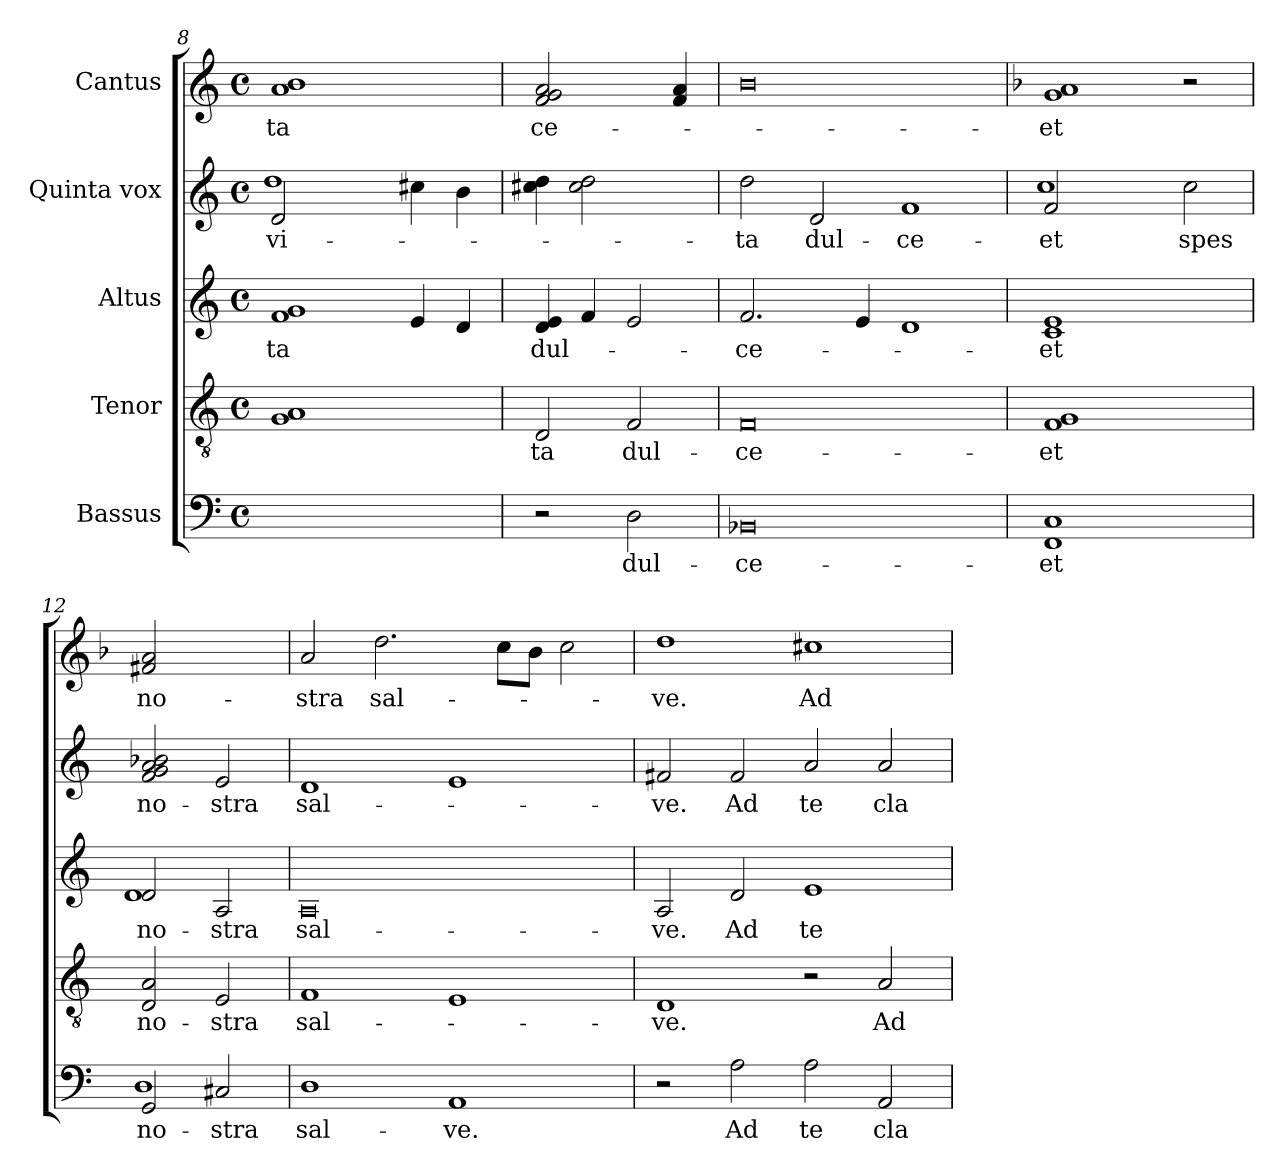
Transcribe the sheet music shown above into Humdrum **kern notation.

**kern	**text	**kern	**text	**kern	**text	**kern	**text	**kern	**text
*part5	*part5	*part4	*part4	*part3	*part3	*part2	*part2	*part1	*part1
*staff5	*staff5	*staff4	*staff4	*staff3	*staff3	*staff2	*staff2	*staff1	*staff1
*I"Bassus	*	*I"Tenor	*	*I"Altus	*	*I"Quinta vox	*	*I"Cantus	*
*clefF4	*	*clefGv2	*	*clefG2	*	*clefG2	*	*clefG2	*
*k[]	*	*k[]	*	*k[]	*	*k[]	*	*k[]	*
*M4/4	*	*M4/4	*	*M4/4	*	*M4/4	*	*M4/4	*
*met(c)	*	*met(c)	*	*met(c)	*	*met(c)	*	*met(c)	*
=8	=8	=8	=8	=8	=8	=8	=8	=8	=8
!	!	!	!	!	!LO:LY:b	!	!LO:LY:b	!	!
*	*	*	*	*	*	*^	*	*	*
!	!	!	!	!	!	!	!	!LO:LY:b	!	!LO:LY:b
1ryy	.	1G 1A	.	1f 1g	-ta	2d/	1dd	vi-	1a 1b	-ta
.	.	.	.	.	.	2ryy	.	.	.	.
2ryy	.	2ryy	.	4e/	.	2ryy	4cc#X\	.	2ryy	.
.	.	.	.	4d/	.	.	4b\	.	.	.
=9	=9	=9	=9	=9	=9	=9	=9	=9	=9	=9
!	!	!	!LO:LY:b	!	!LO:LY:b	!	!	!	!	!LO:LY:b
*	*	*	*	*	*	*v	*v	*	*	*
2r	.	2D/	-ta	4d 4e	dul-	4cc#X 4dd	.	2f/ 2g/ 2a/	-ce-
.	.	.	.	4f/	.	2cc#\ 2dd\	.	.	.
!	!LO:LY:b	!	!LO:LY:b	!	!	!	!	!	!
2D\	dul-	2F/	dul-	2e/	.	.	.	4ryy	.
.	.	.	.	.	.	4ryy	.	4f/ 4a/	.
!!LO:PB:g=z
=10	=10	=10	=10	=10	=10	=10	=10	=10	=10
!	!LO:LY:b	!	!LO:LY:b	!	!LO:LY:b	!	!LO:LY:b	!	!
0BB-X	-ce-	0F	-ce-	2.f/	-ce-	2dd\	-ta	0b	.
!	!	!	!	!	!	!	!LO:LY:b	!	!
.	.	.	.	.	.	2d/	dul-	.	.
.	.	.	.	4e/	.	.	.	.	.
!	!	!	!	!	!	!	!LO:LY:b	!	!
.	.	.	.	1d	.	1f	-ce-	.	.
=11	=11	=11	=11	=11	=11	=11	=11	=11	=11
*	*	*	*	*	*	*	*	*k[b-]	*
*	*	*	*	*	*	*	*	*F:	*
!	!LO:LY:b	!	!LO:LY:b	!	!LO:LY:b	!	!LO:LY:b	!	!
*	*	*	*	*	*	*^	*	*	*
!	!	!	!	!	!	!	!	!LO:LY:b	!	!LO:LY:b
1FF 1C	et	1F 1G	et	1c 1e	et	2f/	1cc	et	1g 1a	et
.	.	.	.	.	.	1ryy	.	.	.	.
!	!	!	!	!	!	!	!	!LO:LY:b	!	!
2ryy	.	2ryy	.	2ryy	.	.	2cc\	spes	2r	.
=12	=12	=12	=12	=12	=12	=12	=12	=12	=12	=12
!	!LO:LY:b	!	!	!	!	!	!	!	!	!
*^	*	*	*	*	*	*	*	*	*	*
!	!	!LO:LY:b	!	!LO:LY:b	!	!LO:LY:b	!	!	!	!	!
*	*	*	*	*	*^	*	*	*	*	*	*
!	!	!	!	!	!	!	!LO:LY:b	!	!	!LO:LY:b	!	!LO:LY:b
*	*	*	*	*	*	*	*	*v	*v	*	*	*
2GG/	1D	no-	2D/ 2A/	no-	2d/	1d	no-	2f/ 2g/ 2a/ 2b-X/	no-	2f#X 2a	no-
!	!	!LO:LY:b	!	!LO:LY:b	!	!	!LO:LY:b	!	!LO:LY:b	!	!
2C#X/	.	-stra	2E/	-stra	2A/	.	-stra	2e/	-stra	2ryy	.
*v	*v	*	*	*	*v	*v	*	*	*	*	*
=13	=13	=13	=13	=13	=13	=13	=13	=13	=13
!	!LO:LY:b	!	!LO:LY:b	!	!LO:LY:b	!	!LO:LY:b	!	!LO:LY:b
1D	sal-	1F	sal-	0A	sal-	1d	sal-	2a/	-stra
!	!	!	!	!	!	!	!	!	!LO:LY:b
.	.	.	.	.	.	.	.	2.dd\	sal-
!	!LO:LY:b	!	!	!	!	!	!	!	!
1AA	-ve.	1E	.	.	.	1e	.	.	.
.	.	.	.	.	.	.	.	8cc\L	.
.	.	.	.	.	.	.	.	8b-\J	.
.	.	.	.	.	.	.	.	2cc\	.
=14	=14	=14	=14	=14	=14	=14	=14	=14	=14
!	!	!	!LO:LY:b	!	!LO:LY:b	!	!LO:LY:b	!	!LO:LY:b
2r	.	1D	-ve.	2A/	-ve.	2f#X/	-ve.	1dd	-ve.
!	!LO:LY:b	!	!	!	!LO:LY:b	!	!LO:LY:b	!	!
2A\	Ad	.	.	2d/	Ad	2f#/	Ad	.	.
!	!LO:LY:b	!	!	!	!LO:LY:b	!	!LO:LY:b	!	!LO:LY:b
2A\	te	2r	.	1e	te	2a/	te	1cc#X	Ad
!	!LO:LY:b	!	!LO:LY:b	!	!	!	!LO:LY:b	!	!
2AA/	cla-	2A/	Ad	.	.	2a/	cla-	.	.
=	=	=	=	=	=	=	=	=	=
*-	*-	*-	*-	*-	*-	*-	*-	*-	*-
